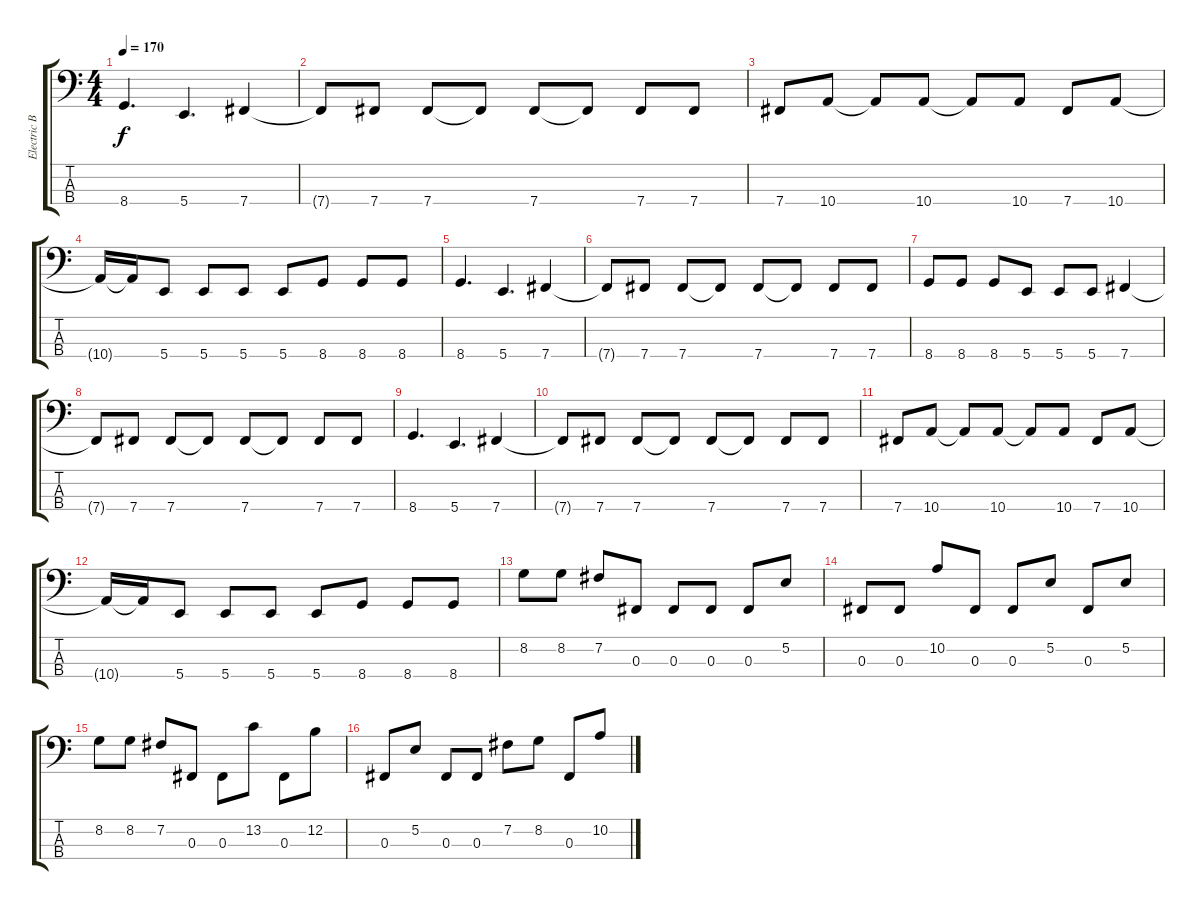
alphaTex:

\track ("Electric Bass" "Electric B") {instrument electricbassfinger}
\staff {score tabs}
\tuning (E2 B1 Gb1 B0) {hide}
\ts (4 4)
\tempo 170
\clef f4
\ks c
8.4.4{d dy f} 5.4.4{d} 7.4.4 |
7.4{t}.8 7.4.8 7.4.8 7.4{t}.8 7.4.8 7.4{t}.8 7.4.8 7.4.8 |
7.4.8 10.4.8 10.4{t}.8 10.4.8 10.4{t}.8 10.4.8 7.4.8 10.4.8 |
10.4{t}.16 10.4{t}.16 5.4.8 5.4.8 5.4.8 5.4.8 8.4.8 8.4.8 8.4.8 |
8.4.4{d} 5.4.4{d} 7.4.4 |
7.4{t}.8 7.4.8 7.4.8 7.4{t}.8 7.4.8 7.4{t}.8 7.4.8 7.4.8 |
8.4.8 8.4.8 8.4.8 5.4.8 5.4.8 5.4.8 7.4.4 |
7.4{t}.8 7.4.8 7.4.8 7.4{t}.8 7.4.8 7.4{t}.8 7.4.8 7.4.8 |
8.4.4{d} 5.4.4{d} 7.4.4 |
7.4{t}.8 7.4.8 7.4.8 7.4{t}.8 7.4.8 7.4{t}.8 7.4.8 7.4.8 |
7.4.8 10.4.8 10.4{t}.8 10.4.8 10.4{t}.8 10.4.8 7.4.8 10.4.8 |
10.4{t}.16 10.4{t}.16 5.4.8 5.4.8 5.4.8 5.4.8 8.4.8 8.4.8 8.4.8 |
8.2.8 8.2.8 7.2.8 0.3.8 0.3.8 0.3.8 0.3.8 5.2.8 |
0.3.8 0.3.8 10.2.8 0.3.8 0.3.8 5.2.8 0.3.8 5.2.8 |
8.2.8 8.2.8 7.2.8 0.3.8 0.3.8 13.2.8 0.3.8 12.2.8 |
0.3.8 5.2.8 0.3.8 0.3.8 7.2.8 8.2.8 0.3.8 10.2.8
